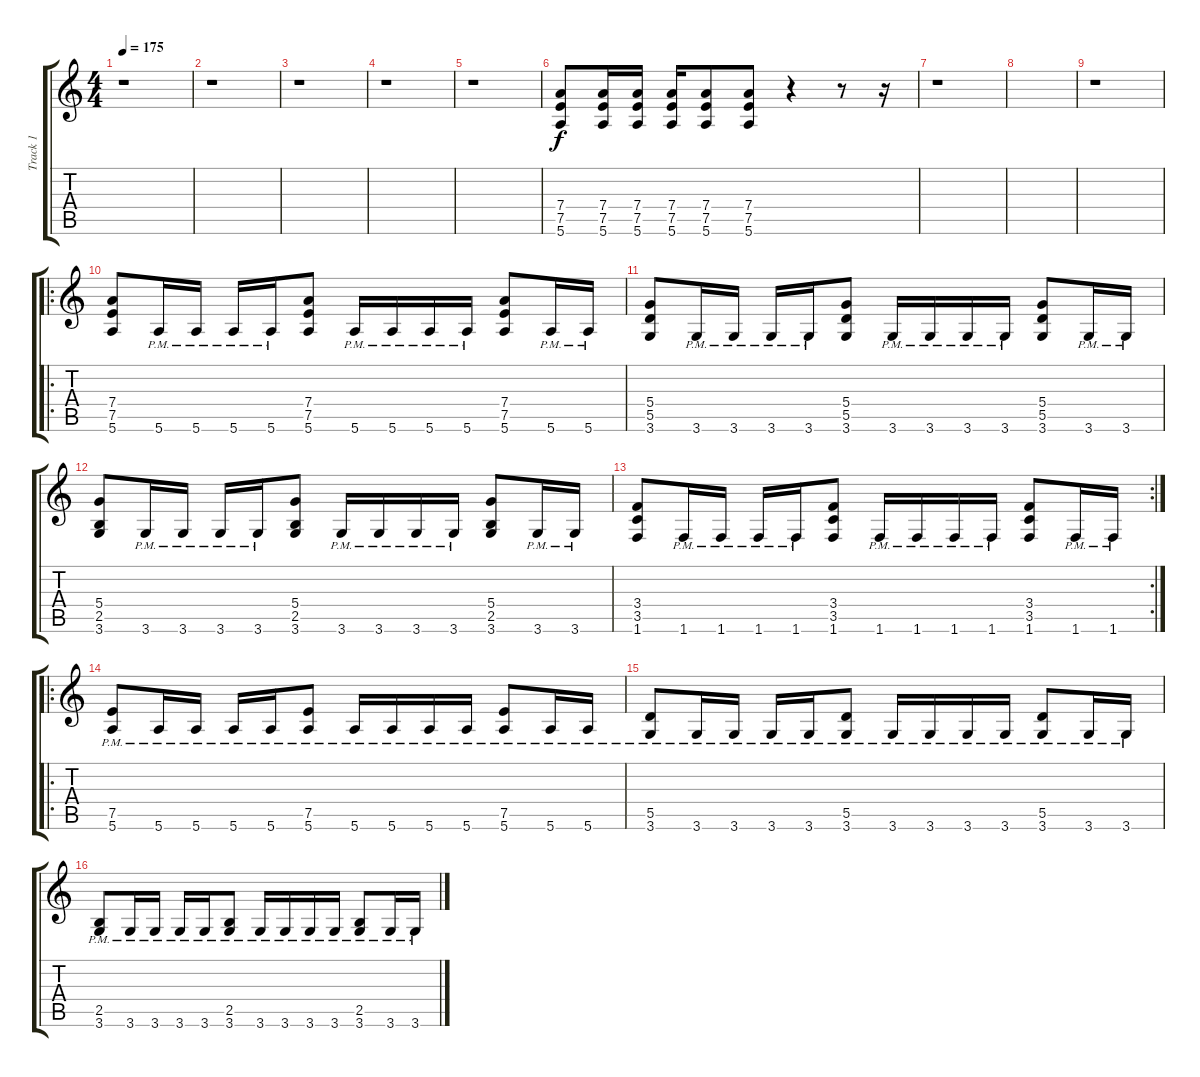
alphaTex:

\track ("Track 1" "Track 1") {instrument overdrivenguitar}
\staff {score tabs}
\tuning (E4 B3 G3 D3 A2 E2) {hide}
\ts (4 4)
\tempo 175
\clef g2
\ks c
r.1{dy f instrument overdrivenguitar} |
r.1 |
r.1 |
r.1 |
r.1 |
(7.4 7.5 5.6).8 (7.4 7.5 5.6).16 (7.4 7.5 5.6).16 (7.4 7.5 5.6).16 (7.4 7.5 5.6).8 (7.4 7.5 5.6).8 r.4 r.8 r.16 |
r.1 |
|
r.1 |
\ro
(7.4 7.5 5.6).8 5.6{pm}.16 5.6{pm}.16 5.6{pm}.16 5.6{pm}.16 (7.4 7.5 5.6).8 5.6{pm}.16 5.6{pm}.16 5.6{pm}.16 5.6{pm}.16 (7.4 7.5 5.6).8 5.6{pm}.16 5.6{pm}.16 |
(5.4 5.5 3.6).8 3.6{pm}.16 3.6{pm}.16 3.6{pm}.16 3.6{pm}.16 (5.4 5.5 3.6).8 3.6{pm}.16 3.6{pm}.16 3.6{pm}.16 3.6{pm}.16 (5.4 5.5 3.6).8 3.6{pm}.16 3.6{pm}.16 |
(5.4 2.5 3.6).8 3.6{pm}.16 3.6{pm}.16 3.6{pm}.16 3.6{pm}.16 (5.4 2.5 3.6).8 3.6{pm}.16 3.6{pm}.16 3.6{pm}.16 3.6{pm}.16 (5.4 2.5 3.6).8 3.6{pm}.16 3.6{pm}.16 |
\rc 2
(3.4 3.5 1.6).8 1.6{pm}.16 1.6{pm}.16 1.6{pm}.16 1.6{pm}.16 (3.4 3.5 1.6).8 1.6{pm}.16 1.6{pm}.16 1.6{pm}.16 1.6{pm}.16 (3.4 3.5 1.6).8 1.6{pm}.16 1.6{pm}.16 |
\ro
(7.5{pm} 5.6{pm}).8 5.6{pm}.16 5.6{pm}.16 5.6{pm}.16 5.6{pm}.16 (7.5{pm} 5.6{pm}).8 5.6{pm}.16 5.6{pm}.16 5.6{pm}.16 5.6{pm}.16 (7.5{pm} 5.6{pm}).8 5.6{pm}.16 5.6{pm}.16 |
(5.5{pm} 3.6{pm}).8 3.6{pm}.16 3.6{pm}.16 3.6{pm}.16 3.6{pm}.16 (5.5{pm} 3.6{pm}).8 3.6{pm}.16 3.6{pm}.16 3.6{pm}.16 3.6{pm}.16 (5.5{pm} 3.6{pm}).8 3.6{pm}.16 3.6{pm}.16 |
(2.5{pm} 3.6{pm}).8 3.6{pm}.16 3.6{pm}.16 3.6{pm}.16 3.6{pm}.16 (2.5{pm} 3.6{pm}).8 3.6{pm}.16 3.6{pm}.16 3.6{pm}.16 3.6{pm}.16 (2.5{pm} 3.6{pm}).8 3.6{pm}.16 3.6{pm}.16
